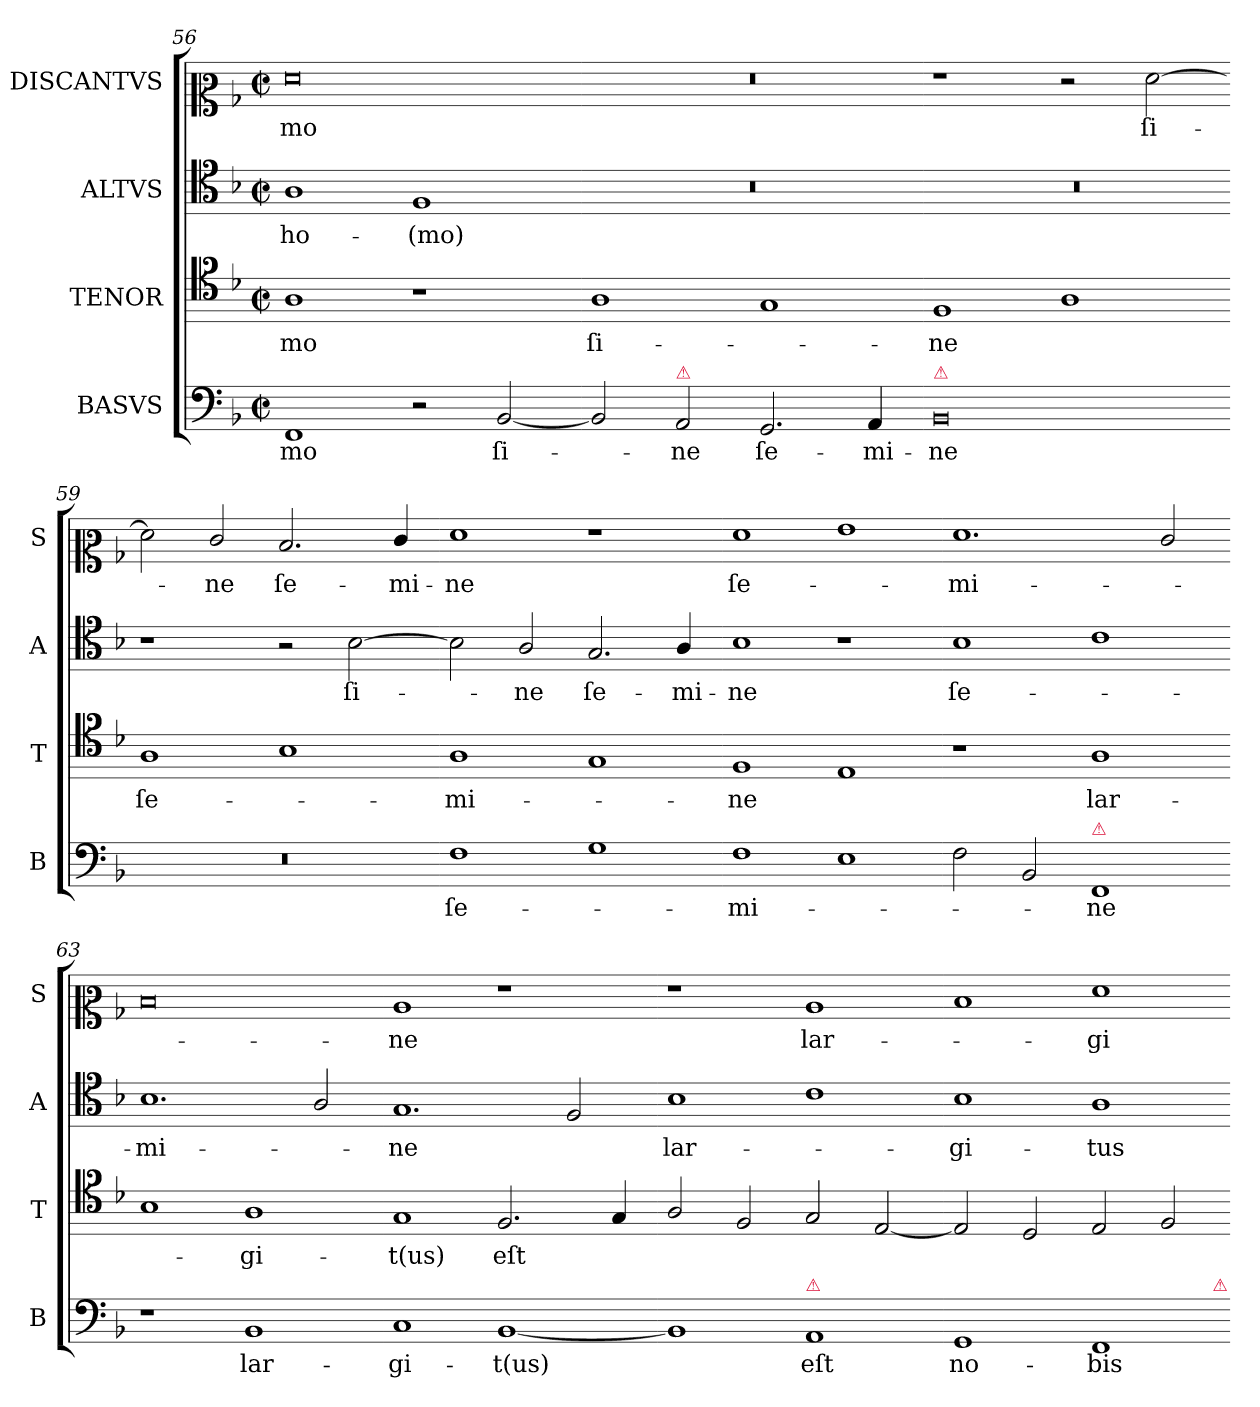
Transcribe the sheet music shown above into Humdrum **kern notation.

**kern	**text	**kern	**text	**kern	**text	**kern	**text
*part4	*part4	*part3	*part3	*part2	*part2	*part1	*part1
*staff4	*staff4	*staff3	*staff3	*staff2	*staff2	*staff1	*staff1
*I"BASVS	*	*I"TENOR	*	*I"ALTVS	*	*I"DISCANTVS	*
*I'B	*	*I'T	*	*I'A	*	*I'S	*
*clefF4	*	*clefC5	*	*clefC4	*	*clefC2	*
*k[b-]	*	*k[b-]	*	*k[b-]	*	*k[b-]	*
*F:	*	*F:	*	*F:	*	*F:	*
*M2/1	*	*M2/1	*	*M2/1	*	*M2/1	*
*met(c|)	*	*met(c|)	*	*met(c|)	*	*met(c|)	*
=56	=56	=56	=56	=56	=56	=56	=56
1FF/	-mo	1F\	-mo	1A\	ho-	0f\	-mo
2r	.	1r	.	1F/	-(mo)	.	.
[2BB-/	ſi-	.	.	.	.	.	.
=57-	=57-	=57-	=57-	=57-	=57-	=57-	=57-
2BB-/]	.	1F\	ſi-	0r	.	0r	.
!LO:TX:a:color=crimson:t=⚠	!	!	!	!	!	!	!
2AA/	-ne	.	.	.	.	.	.
2.GG/	ſe-	1E/	.	.	.	.	.
4AA/	-mi-	.	.	.	.	.	.
=58-	=58-	=58-	=58-	=58-	=58-	=58-	=58-
!LO:TX:a:color=crimson:t=⚠	!	!	!	!	!	!	!
0BB-/	-ne	1D/	-ne	0r	.	1r	.
.	.	1F\	.	.	.	2r	.
.	.	.	.	.	.	[2f\	ſi-
=59-	=59-	=59-	=59-	=59-	=59-	=59-	=59-
0r	.	1F\	ſe-	1r	.	2f\]	.
.	.	.	.	.	.	2e/	-ne
.	.	1G\	.	2r	.	2.d/	ſe-
.	.	.	.	[2B-\	ſi-	.	.
.	.	.	.	.	.	4e/	-mi-
=60-	=60-	=60-	=60-	=60-	=60-	=60-	=60-
1F\	ſe-	1F\	-mi-	2B-\]	.	1f\	-ne
.	.	.	.	2A/	-ne	.	.
1G\	.	1E/	.	2.G/	ſe-	1r	.
.	.	.	.	4A/	-mi-	.	.
=61-	=61-	=61-	=61-	=61-	=61-	=61-	=61-
1F\	-mi-	1D/	-ne	1B-\	-ne	1f\	ſe-
1E\	.	1C/	.	1r	.	1g\	.
=62-	=62-	=62-	=62-	=62-	=62-	=62-	=62-
2F\	.	1r	.	1B-\	ſe-	1.f\	-mi-
2BB-/	.	.	.	.	.	.	.
!LO:TX:a:color=crimson:t=⚠	!	!	!	!	!	!	!
1FF/	-ne	1F\	lar-	1c\	.	.	.
.	.	.	.	.	.	2e/	.
=63-	=63-	=63-	=63-	=63-	=63-	=63-	=63-
1r	.	1G\	.	1.B-\	-mi-	0d/	.
1BB-/	lar-	1F\	-gi-	.	.	.	.
.	.	.	.	2A/	.	.	.
=64-	=64-	=64-	=64-	=64-	=64-	=64-	=64-
1C/	-gi-	1E/	-t(us)	1.G/	-ne	1c/	-ne
[1BB-/	-t(us)	2.D/	eſt	.	.	1r	.
.	.	.	.	2F/	.	.	.
.	.	4E/	.	.	.	.	.
=65-	=65-	=65-	=65-	=65-	=65-	=65-	=65-
1BB-/]	.	2F/	.	1B-\	lar-	1r	.
.	.	2D/	.	.	.	.	.
!LO:TX:a:color=crimson:t=⚠	!	!	!	!	!	!	!
1AA/	eſt	2E/	.	1c\	.	1c/	lar-
.	.	[2C/	.	.	.	.	.
=66-	=66-	=66-	=66-	=66-	=66-	=66-	=66-
1GG/	no-	2C/]	.	1B-\	-gi-	1d/	.
.	.	2BB-/	.	.	.	.	.
1FF/	-bis	2C/	.	1A\	-tus	1f\	-gi-
.	.	2D/	.	.	.	.	.
!LO:TX:a:color=crimson:t=⚠	!	!	!	!	!	!	!
=-	=-	=-	=-	=-	=-	=-	=-
*-	*-	*-	*-	*-	*-	*-	*-
